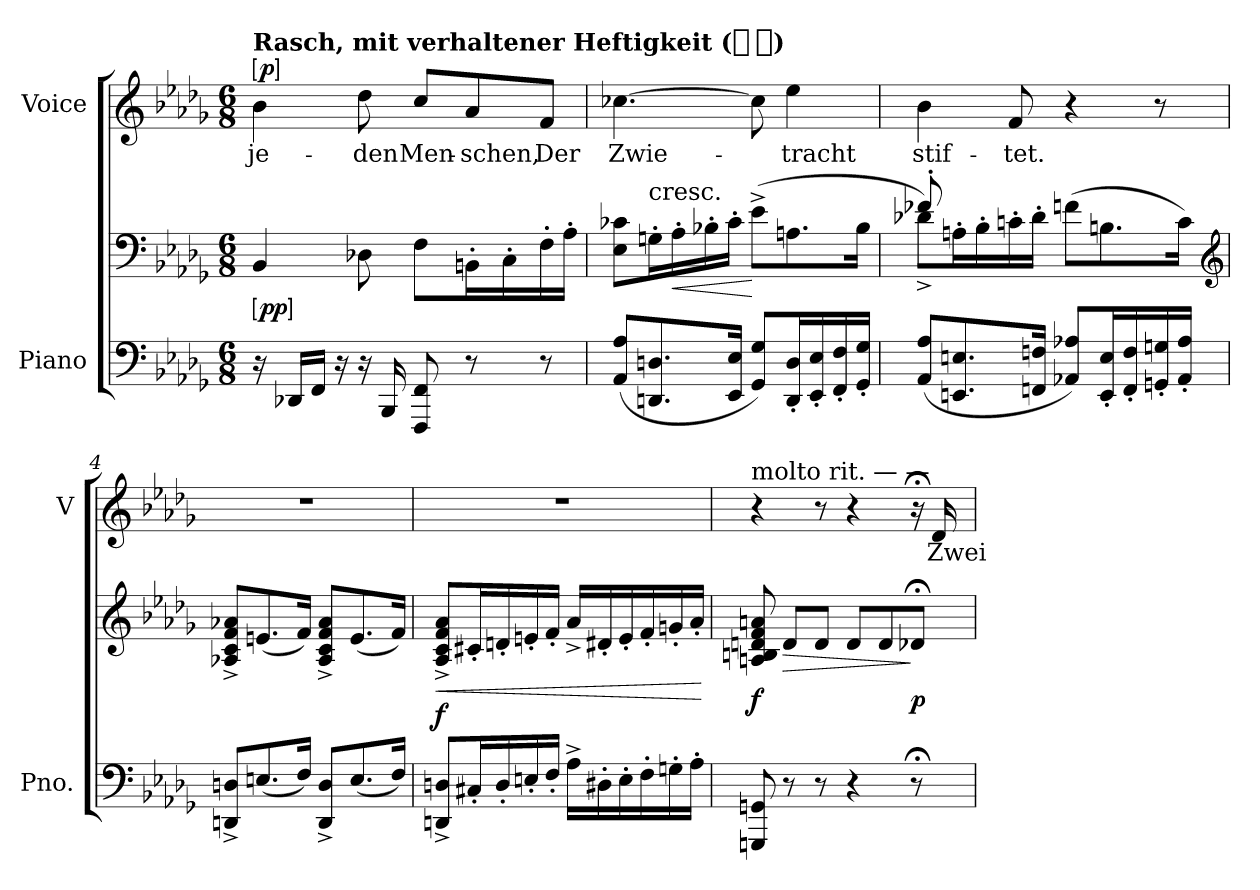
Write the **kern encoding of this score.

**kern	**kern	**dynam	**kern	**text	**dynam
*part2	*part2	*part2	*part1	*part1	*part1
*staff3	*staff2	*staff2/3	*staff1	*staff1	*staff1
*I"Piano	*	*	*I"Voice	*	*
*I'Pno.	*	*	*I'V	*	*
*clefF4	*clefF4	*	*clefG2	*	*
*k[b-e-a-d-g-]	*k[b-e-a-d-g-]	*	*k[b-e-a-d-g-]	*	*
*D-:	*D-:	*	*D-:	*	*
*M6/8	*M6/8	*	*M6/8	*	*
=1	=1	=1	=1	=1	=1
!	!	!	!LO:TX:a:B:t=Rasch, mit verhaltener Heftigkeit ([quarter-dot])	!	!
!	!	!LO:DY:ed=brack	!	!	!LO:DY:a:ed=brack
16r	4BB-	pp	4b-	je-	p
16DD-XLL	.	.	.	.	.
16FFJJ	.	.	.	.	.
16r	.	.	.	.	.
16r	8D-X	.	8dd-	-den	.
16BBB-	.	.	.	.	.
8FFF 8FF	8FiL	.	8cc/L	Men-	.
8r	16BBn'L	.	8a-/	-schen,	.
.	16C'	.	.	.	.
8r	16F'	.	8f/J	Der	.
.	16A-'JJ	.	.	.	.
=2	=2	=2	=2	=2	=2
(8AA- 8A-L	8E- 8c-XL	.	[4.cc-X	Zwie-	.
!	!LO:TX:t=cresc.	!	!	!	!
8.DDn 8.Dn	16Gn'L	.	.	.	.
!	!	!LO:HP:b	!	!	!
.	16A-'	<	.	.	.
.	16B-X'	.	.	.	.
16EE- 16E-Jk	16c-'JJ	.	.	.	.
8GG- 8G-L)	(8e-^L	[	8cc-]	.	.
16DD' 16D'L	8.An	.	4ee-	-tracht	.
16EE-' 16E-'	.	.	.	.	.
16FF' 16F'	.	.	.	.	.
16GG-' 16G-'JJ	16B-Jk	.	.	.	.
=3	=3	=3	=3	=3	=3
*	*^	*	*	*	*
(8AA- 8A-L	8f-X'	8d-X^L)	.	4b-	stif-	.
8.EEn 8.En	16ryy	16An'L	.	.	.	.
.	16ryy	16B-'	.	.	.	.
.	16ryy	16cn'	.	8f	-tet.	.
16FFn 16FnJk	16ryy	16d-'JJ	.	.	.	.
8AA-X 8A-XL)	8ryy	(8fnL	.	4r	.	.
16EE' 16E'L	8.ryy	8.Bn	.	.	.	.
16FF' 16F'	.	.	.	.	.	.
16GGn' 16Gn'	.	.	.	8r	.	.
16AA-' 16A-'JJ	16ryy	16cJk)	.	.	.	.
*	*v	*v	*	*	*	*
*	*clefG2	*	*	*	*
=4	=4	=4	=4	=4	=4
8DDn^ 8Dn^L	8A-X^ 8c^ 8f^ 8a-X^L	.	4%3r	.	.
(8.En	(8.en	.	.	.	.
16FJk)	16fJk)	.	.	.	.
8DD^ 8D^L	8A-^ 8c^ 8f^ 8a-^L	.	.	.	.
(8.E	(8.e	.	.	.	.
16FJk)	16fJk)	.	.	.	.
=5	=5	=5	=5	=5	=5
!	!	!LO:HP:b	!	!	!
8DDn^ 8Dn^L	8A-^ 8c^ 8f^ 8a-^L	< f	4%3r	.	.
16C#X'L	16c#X'L	.	.	.	.
16D'	16dn'	.	.	.	.
16En'	16en'	.	.	.	.
16F'JJ	16f'JJ	.	.	.	.
16A-^LL	16a-^LL	.	.	.	.
16D#X'	16d#X'	.	.	.	.
16E'	16e'	.	.	.	.
16F'	16f'	.	.	.	.
16Gn'	16gn'	.	.	.	.
16A-'JJ	16a-'JJ	.	.	.	.
.	.	[	.	.	.
=6	=6	=6	=6	=6	=6
!	!	!	!LO:TX:a:t=molto rit. — —	!	!
8GGGn 8GGn	8An 8Bn 8dn 8f 8an	f	4r	.	.
!	!	!LO:HP:b	!	!	!
8r	8dL	>	.	.	.
8r	8dJ	.	8r	.	.
4r	8dL	.	4r	.	.
.	8d	.	.	.	.
8r;<	8d-X;<J	] p	16r;<	.	.
.	.	.	16d-	Zwei	.
=	=	=	=	=	=
*-	*-	*-	*-	*-	*-
